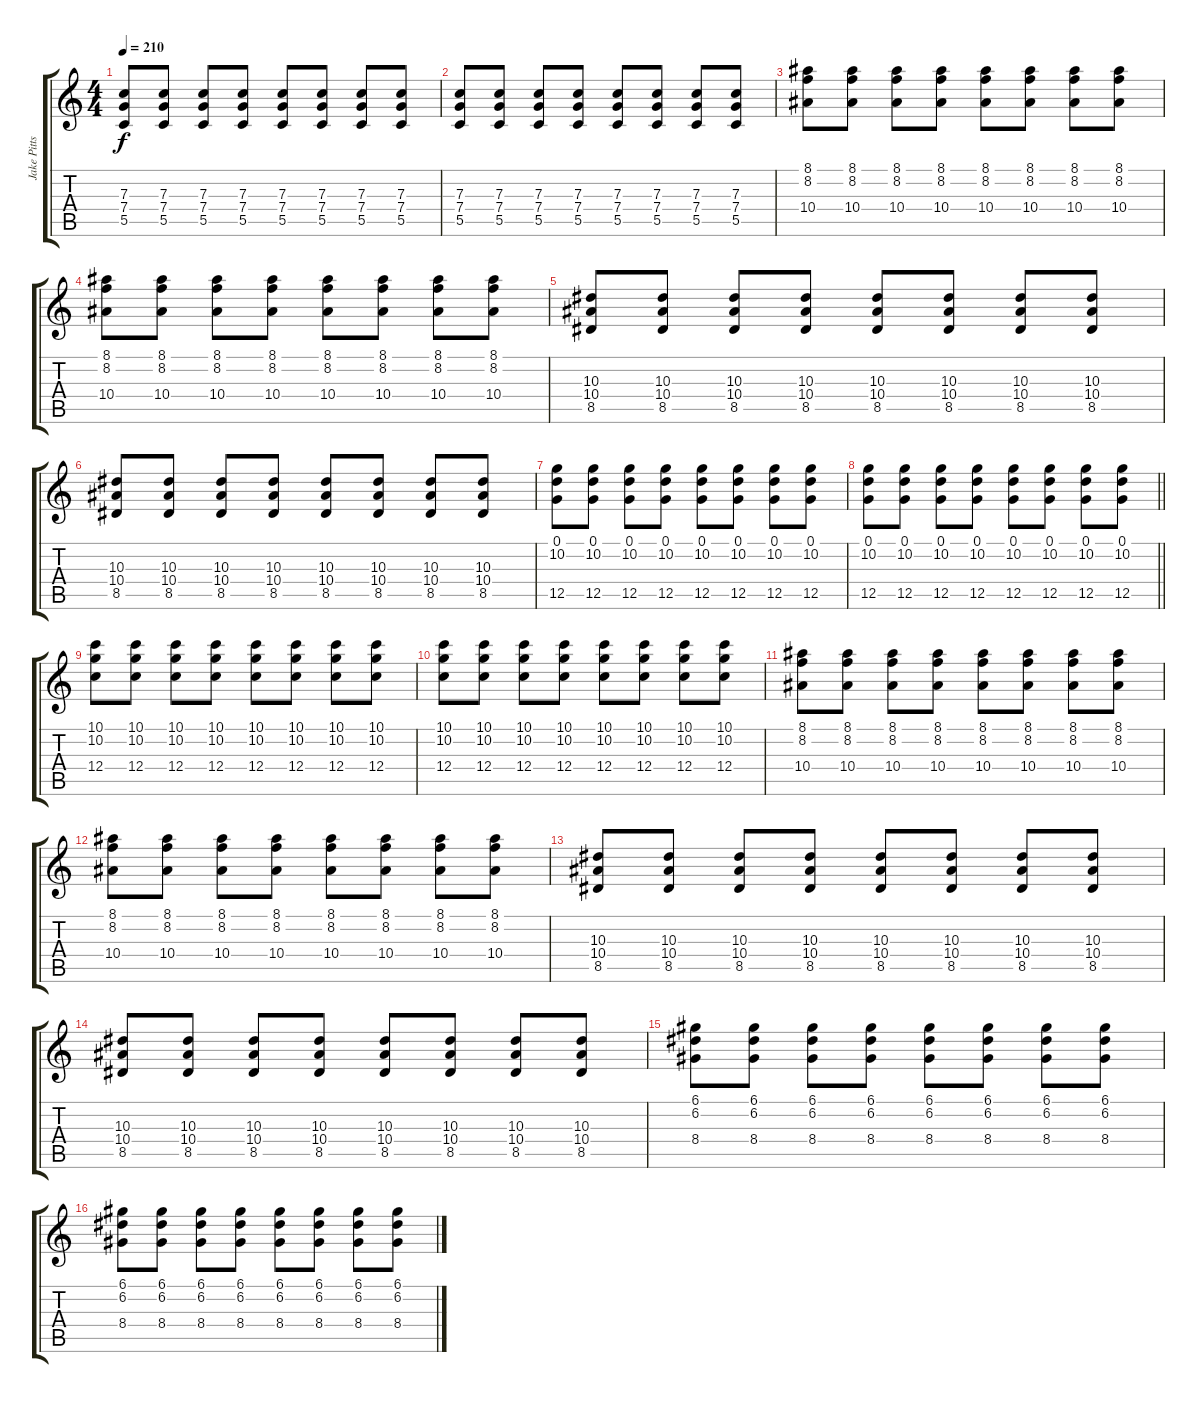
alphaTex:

\track ("Jake Pitts" "Jake Pitts") {instrument distortionguitar}
\staff {score tabs}
\tuning (D4 A3 F3 C3 G2 C2) {hide}
\ts (4 4)
\tempo 210
\clef g2
\ks c
(7.3 7.4 5.5).8{dy f} (7.3 7.4 5.5).8 (7.3 7.4 5.5).8 (7.3 7.4 5.5).8 (7.3 7.4 5.5).8 (7.3 7.4 5.5).8 (7.3 7.4 5.5).8 (7.3 7.4 5.5).8 |
(7.3 7.4 5.5).8 (7.3 7.4 5.5).8 (7.3 7.4 5.5).8 (7.3 7.4 5.5).8 (7.3 7.4 5.5).8 (7.3 7.4 5.5).8 (7.3 7.4 5.5).8 (7.3 7.4 5.5).8 |
(8.1 8.2 10.4).8 (8.1 8.2 10.4).8 (8.1 8.2 10.4).8 (8.1 8.2 10.4).8 (8.1 8.2 10.4).8 (8.1 8.2 10.4).8 (8.1 8.2 10.4).8 (8.1 8.2 10.4).8 |
(8.1 8.2 10.4).8 (8.1 8.2 10.4).8 (8.1 8.2 10.4).8 (8.1 8.2 10.4).8 (8.1 8.2 10.4).8 (8.1 8.2 10.4).8 (8.1 8.2 10.4).8 (8.1 8.2 10.4).8 |
(10.3 10.4 8.5).8 (10.3 10.4 8.5).8 (10.3 10.4 8.5).8 (10.3 10.4 8.5).8 (10.3 10.4 8.5).8 (10.3 10.4 8.5).8 (10.3 10.4 8.5).8 (10.3 10.4 8.5).8 |
(10.3 10.4 8.5).8 (10.3 10.4 8.5).8 (10.3 10.4 8.5).8 (10.3 10.4 8.5).8 (10.3 10.4 8.5).8 (10.3 10.4 8.5).8 (10.3 10.4 8.5).8 (10.3 10.4 8.5).8 |
(0.1 10.2 12.5).8 (0.1 10.2 12.5).8 (0.1 10.2 12.5).8 (0.1 10.2 12.5).8 (0.1 10.2 12.5).8 (0.1 10.2 12.5).8 (0.1 10.2 12.5).8 (0.1 10.2 12.5).8 |
\barLineRight lightlight
(0.1 10.2 12.5).8 (0.1 10.2 12.5).8 (0.1 10.2 12.5).8 (0.1 10.2 12.5).8 (0.1 10.2 12.5).8 (0.1 10.2 12.5).8 (0.1 10.2 12.5).8 (0.1 10.2 12.5).8 |
(10.1 10.2 12.4).8 (10.1 10.2 12.4).8 (10.1 10.2 12.4).8 (10.1 10.2 12.4).8 (10.1 10.2 12.4).8 (10.1 10.2 12.4).8 (10.1 10.2 12.4).8 (10.1 10.2 12.4).8 |
(10.1 10.2 12.4).8 (10.1 10.2 12.4).8 (10.1 10.2 12.4).8 (10.1 10.2 12.4).8 (10.1 10.2 12.4).8 (10.1 10.2 12.4).8 (10.1 10.2 12.4).8 (10.1 10.2 12.4).8 |
(8.1 8.2 10.4).8 (8.1 8.2 10.4).8 (8.1 8.2 10.4).8 (8.1 8.2 10.4).8 (8.1 8.2 10.4).8 (8.1 8.2 10.4).8 (8.1 8.2 10.4).8 (8.1 8.2 10.4).8 |
(8.1 8.2 10.4).8 (8.1 8.2 10.4).8 (8.1 8.2 10.4).8 (8.1 8.2 10.4).8 (8.1 8.2 10.4).8 (8.1 8.2 10.4).8 (8.1 8.2 10.4).8 (8.1 8.2 10.4).8 |
(10.3 10.4 8.5).8 (10.3 10.4 8.5).8 (10.3 10.4 8.5).8 (10.3 10.4 8.5).8 (10.3 10.4 8.5).8 (10.3 10.4 8.5).8 (10.3 10.4 8.5).8 (10.3 10.4 8.5).8 |
(10.3 10.4 8.5).8 (10.3 10.4 8.5).8 (10.3 10.4 8.5).8 (10.3 10.4 8.5).8 (10.3 10.4 8.5).8 (10.3 10.4 8.5).8 (10.3 10.4 8.5).8 (10.3 10.4 8.5).8 |
(6.1 6.2 8.4).8 (6.1 6.2 8.4).8 (6.1 6.2 8.4).8 (6.1 6.2 8.4).8 (6.1 6.2 8.4).8 (6.1 6.2 8.4).8 (6.1 6.2 8.4).8 (6.1 6.2 8.4).8 |
(6.1 6.2 8.4).8 (6.1 6.2 8.4).8 (6.1 6.2 8.4).8 (6.1 6.2 8.4).8 (6.1 6.2 8.4).8 (6.1 6.2 8.4).8 (6.1 6.2 8.4).8 (6.1 6.2 8.4).8
